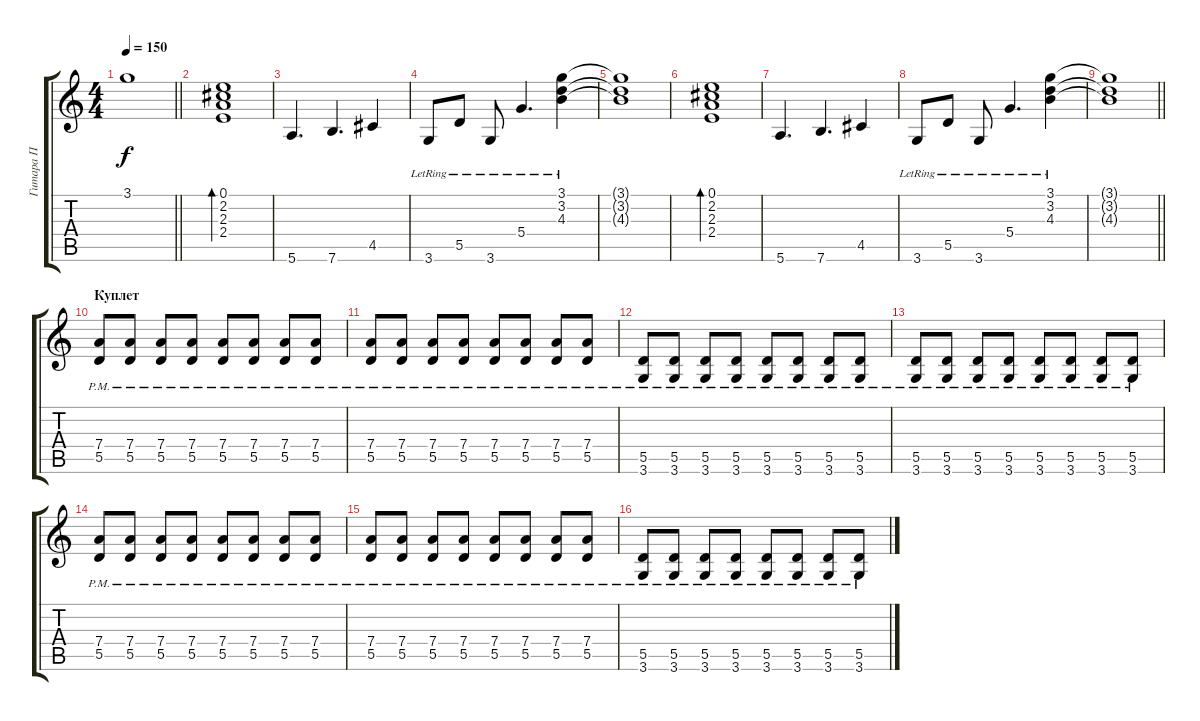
\track ("Гитара П" "Гитара П") {instrument distortionguitar}
\staff {score tabs}
\tuning (E4 B3 G3 D3 A2 E2) {hide}
\ts (4 4)
\tempo 150
\clef g2
\barLineRight lightlight
\ks c
3.1{t}.1{dy f} |
\section ("" " ")
(0.1 2.2 2.3 2.4).1{bd 240} |
5.6.4{d} 7.6.4{d} 4.5.4 |
3.6{lr}.8 5.5{lr}.8 3.6{lr}.8 5.4{lr}.4{d} (3.1{lr} 3.2{lr} 4.3{lr}).4 |
(3.1{t} 3.2{t} 4.3{t}).1 |
(0.1 2.2 2.3 2.4).1{bd 240} |
5.6.4{d} 7.6.4{d} 4.5.4 |
3.6{lr}.8 5.5{lr}.8 3.6{lr}.8 5.4{lr}.4{d} (3.1{lr} 3.2{lr} 4.3{lr}).4 |
\barLineRight lightlight
(3.1{t} 3.2{t} 4.3{t}).1 |
\section ("" "Куплет")
(7.4{pm} 5.5{pm}).8{instrument distortionguitar} (7.4{pm} 5.5{pm}).8 (7.4{pm} 5.5{pm}).8 (7.4{pm} 5.5{pm}).8 (7.4{pm} 5.5{pm}).8 (7.4{pm} 5.5{pm}).8 (7.4{pm} 5.5{pm}).8 (7.4{pm} 5.5{pm}).8 |
(7.4{pm} 5.5{pm}).8 (7.4{pm} 5.5{pm}).8 (7.4{pm} 5.5{pm}).8 (7.4{pm} 5.5{pm}).8 (7.4{pm} 5.5{pm}).8 (7.4{pm} 5.5{pm}).8 (7.4{pm} 5.5{pm}).8 (7.4{pm} 5.5{pm}).8 |
(5.5{pm} 3.6{pm}).8 (5.5{pm} 3.6{pm}).8 (5.5{pm} 3.6{pm}).8 (5.5{pm} 3.6{pm}).8 (5.5{pm} 3.6{pm}).8 (5.5{pm} 3.6{pm}).8 (5.5{pm} 3.6{pm}).8 (5.5{pm} 3.6{pm}).8 |
(5.5{pm} 3.6{pm}).8 (5.5{pm} 3.6{pm}).8 (5.5{pm} 3.6{pm}).8 (5.5{pm} 3.6{pm}).8 (5.5{pm} 3.6{pm}).8 (5.5{pm} 3.6{pm}).8 (5.5{pm} 3.6{pm}).8 (5.5{pm} 3.6{pm}).8 |
(7.4{pm} 5.5{pm}).8{instrument distortionguitar} (7.4{pm} 5.5{pm}).8 (7.4{pm} 5.5{pm}).8 (7.4{pm} 5.5{pm}).8 (7.4{pm} 5.5{pm}).8 (7.4{pm} 5.5{pm}).8 (7.4{pm} 5.5{pm}).8 (7.4{pm} 5.5{pm}).8 |
(7.4{pm} 5.5{pm}).8 (7.4{pm} 5.5{pm}).8 (7.4{pm} 5.5{pm}).8 (7.4{pm} 5.5{pm}).8 (7.4{pm} 5.5{pm}).8 (7.4{pm} 5.5{pm}).8 (7.4{pm} 5.5{pm}).8 (7.4{pm} 5.5{pm}).8 |
(5.5{pm} 3.6{pm}).8 (5.5{pm} 3.6{pm}).8 (5.5{pm} 3.6{pm}).8 (5.5{pm} 3.6{pm}).8 (5.5{pm} 3.6{pm}).8 (5.5{pm} 3.6{pm}).8 (5.5{pm} 3.6{pm}).8 (5.5{pm} 3.6{pm}).8
